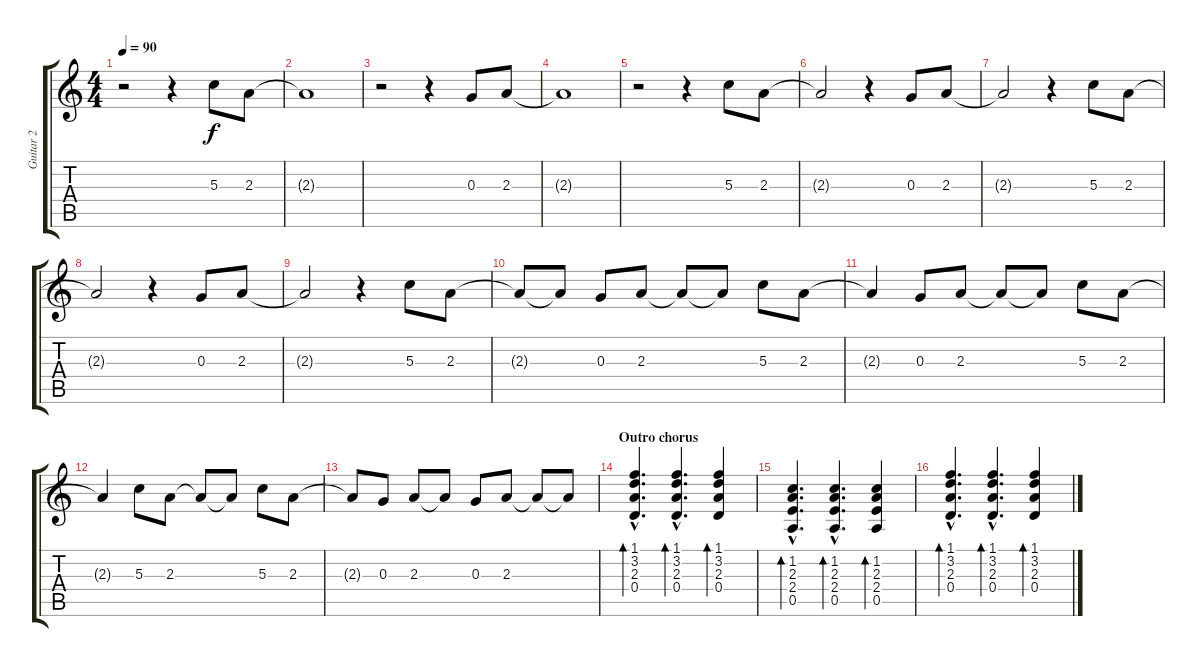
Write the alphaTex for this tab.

\track ("Guitar 2" "Guitar 2") {instrument electricguitarclean}
\staff {score tabs}
\tuning (E4 B3 G3 D3 A2 E2) {hide}
\ts (4 4)
\tempo 90
\clef g2
\ks c
r.2{dy f volume 10 instrument electricguitarclean} r.4 5.3.8 2.3.8 |
2.3{t}.1 |
r.2 r.4 0.3.8 2.3.8 |
2.3{t}.1 |
r.2 r.4 5.3.8 2.3.8 |
2.3{t}.2 r.4 0.3.8 2.3.8 |
2.3{t}.2 r.4 5.3.8 2.3.8 |
2.3{t}.2 r.4 0.3.8 2.3.8 |
2.3{t}.2 r.4 5.3.8 2.3.8 |
2.3{t}.8 2.3{t}.8 0.3.8 2.3.8 2.3{t}.8 2.3{t}.8 5.3.8 2.3.8 |
2.3{t}.4 0.3.8 2.3.8 2.3{t}.8 2.3{t}.8 5.3.8 2.3.8 |
2.3{t}.4 5.3.8 2.3.8 2.3{t}.8 2.3{t}.8 5.3.8 2.3.8 |
2.3{t}.8 0.3.8 2.3.8 2.3{t}.8 0.3.8 2.3.8 2.3{t}.8 2.3{t}.8 |
\section ("" "Outro chorus")
(1.1{hac} 3.2{hac} 2.3{hac} 0.4{hac}).4{d bd 120 volume 12 balance 13 instrument electricguitarclean} (1.1{hac} 3.2{hac} 2.3{hac} 0.4{hac}).4{d bd 120} (1.1 3.2 2.3 0.4).4{bd 120} |
(1.2{hac} 2.3{hac} 2.4{hac} 0.5{hac}).4{d bd 120} (1.2{hac} 2.3{hac} 2.4{hac} 0.5{hac}).4{d bd 120} (1.2 2.3 2.4 0.5).4{bd 120} |
(1.1{hac} 3.2{hac} 2.3{hac} 0.4{hac}).4{d bd 120} (1.1{hac} 3.2{hac} 2.3{hac} 0.4{hac}).4{d bd 120} (1.1 3.2 2.3 0.4).4{bd 120}
